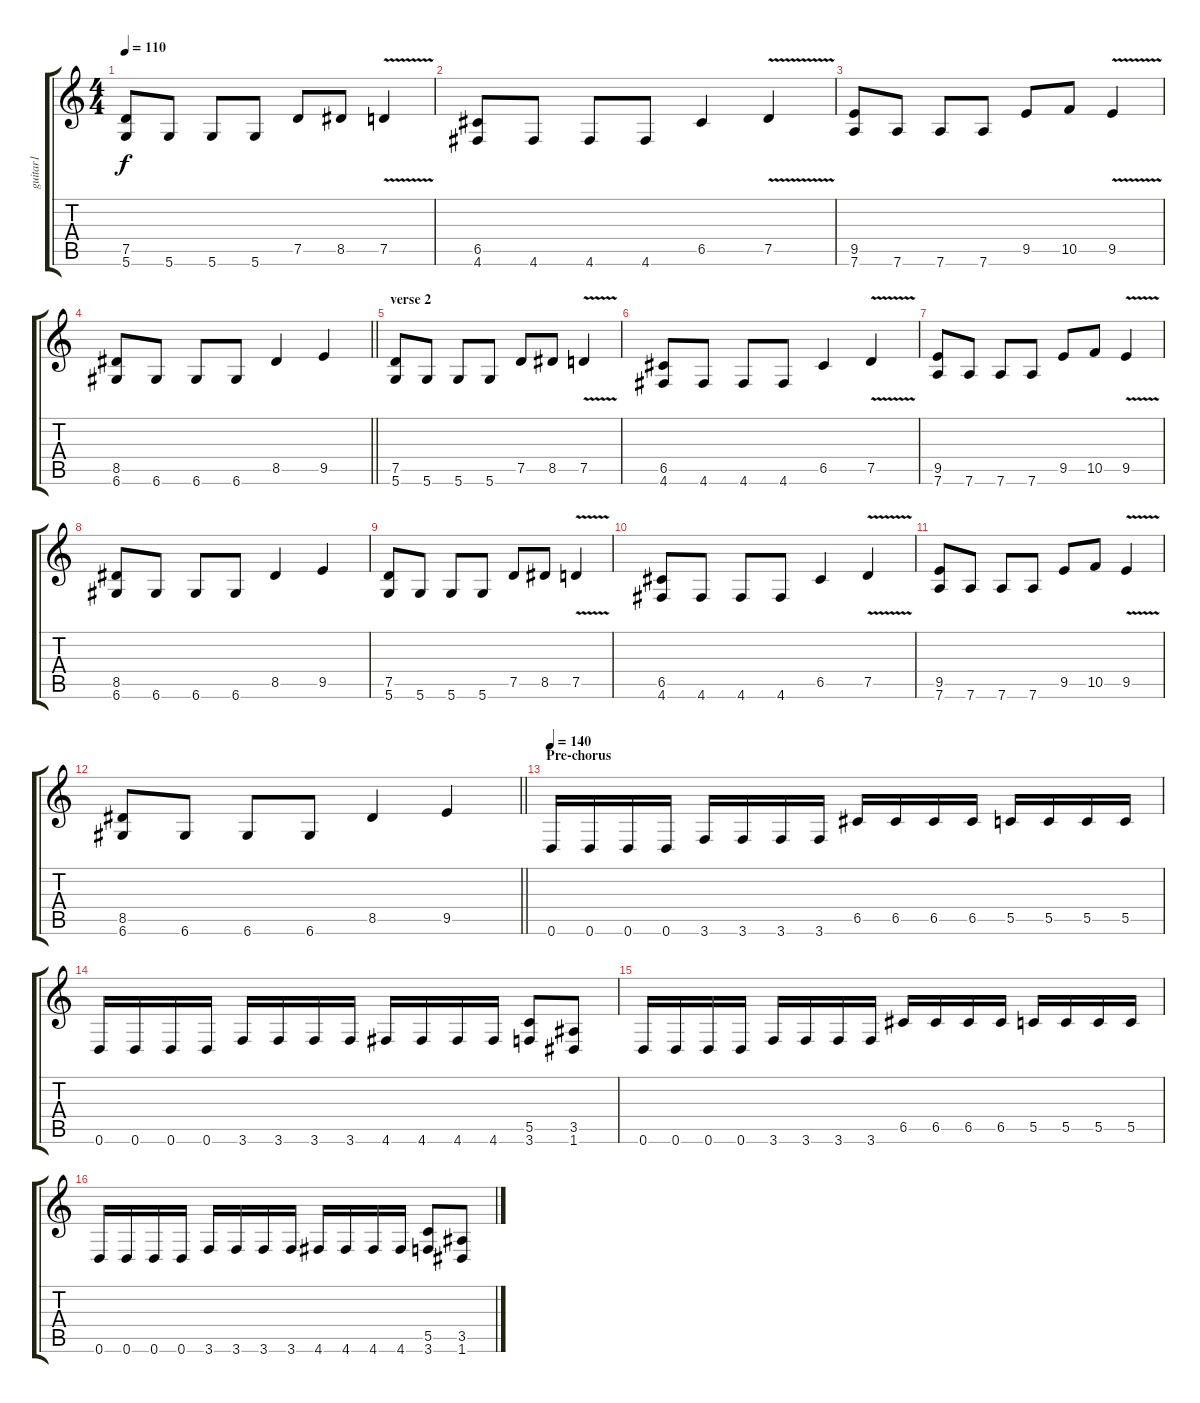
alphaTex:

\track ("guitar1" "guitar1") {instrument distortionguitar}
\staff {score tabs}
\tuning (D4 A3 F3 C3 G2 D2) {hide}
\ts (4 4)
\tempo 110
\clef g2
\ks c
(7.5 5.6).8{dy f} 5.6.8 5.6.8 5.6.8 7.5.8 8.5.8 7.5{v}.4 |
(6.5 4.6).8 4.6.8 4.6.8 4.6.8 6.5.4 7.5{v}.4 |
(9.5 7.6).8 7.6.8 7.6.8 7.6.8 9.5.8 10.5.8 9.5{v}.4 |
\barLineRight lightlight
(8.5 6.6).8 6.6.8 6.6.8 6.6.8 8.5.4 9.5.4 |
\section ("" "verse 2")
(7.5 5.6).8 5.6.8 5.6.8 5.6.8 7.5.8 8.5.8 7.5{v}.4 |
(6.5 4.6).8 4.6.8 4.6.8 4.6.8 6.5.4 7.5{v}.4 |
(9.5 7.6).8 7.6.8 7.6.8 7.6.8 9.5.8 10.5.8 9.5{v}.4 |
(8.5 6.6).8 6.6.8 6.6.8 6.6.8 8.5.4 9.5.4 |
(7.5 5.6).8 5.6.8 5.6.8 5.6.8 7.5.8 8.5.8 7.5{v}.4 |
(6.5 4.6).8 4.6.8 4.6.8 4.6.8 6.5.4 7.5{v}.4 |
(9.5 7.6).8 7.6.8 7.6.8 7.6.8 9.5.8 10.5.8 9.5{v}.4 |
\barLineRight lightlight
(8.5 6.6).8 6.6.8 6.6.8 6.6.8 8.5.4 9.5.4 |
\section ("" "Pre-chorus")
\tempo 140
0.6.16 0.6.16 0.6.16 0.6.16 3.6.16 3.6.16 3.6.16 3.6.16 6.5.16 6.5.16 6.5.16 6.5.16 5.5.16 5.5.16 5.5.16 5.5.16 |
0.6.16 0.6.16 0.6.16 0.6.16 3.6.16 3.6.16 3.6.16 3.6.16 4.6.16 4.6.16 4.6.16 4.6.16 (5.5 3.6).8 (3.5 1.6).8 |
0.6.16 0.6.16 0.6.16 0.6.16 3.6.16 3.6.16 3.6.16 3.6.16 6.5.16 6.5.16 6.5.16 6.5.16 5.5.16 5.5.16 5.5.16 5.5.16 |
0.6.16 0.6.16 0.6.16 0.6.16 3.6.16 3.6.16 3.6.16 3.6.16 4.6.16 4.6.16 4.6.16 4.6.16 (5.5 3.6).8 (3.5 1.6).8
